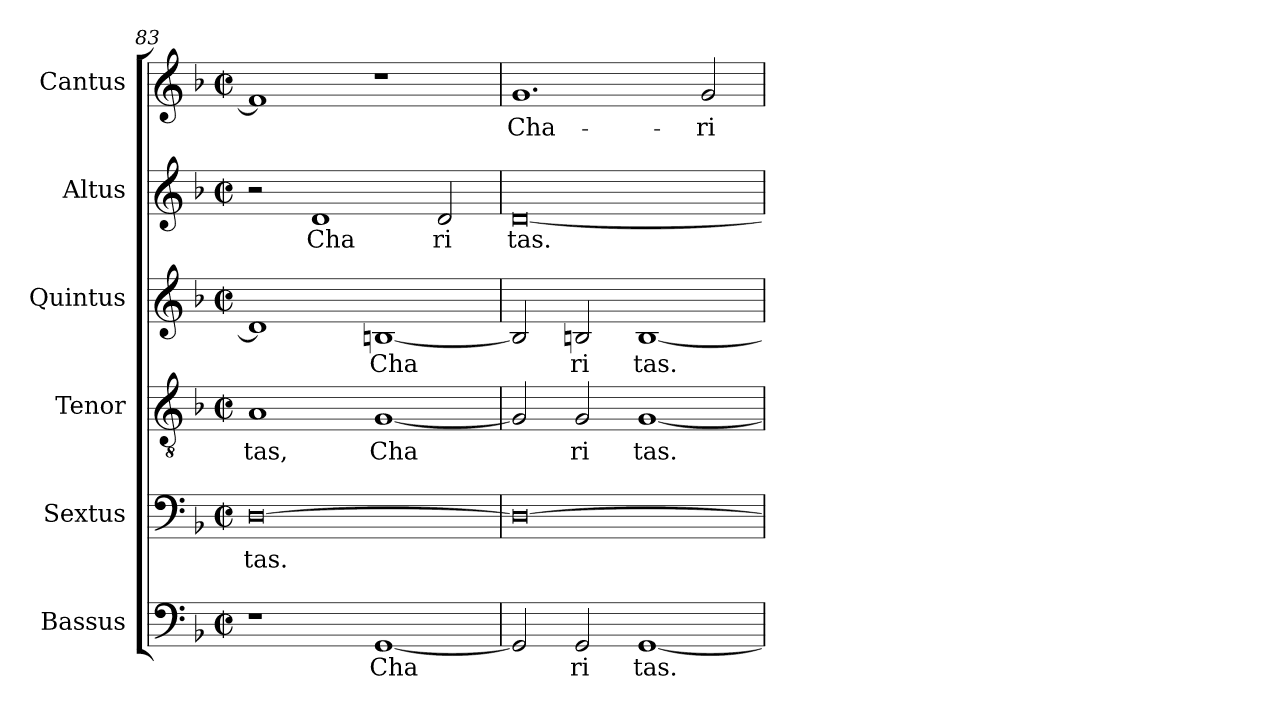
**kern	**text	**kern	**text	**kern	**text	**kern	**text	**kern	**text	**kern	**text
*part6	*part6	*part5	*part5	*part4	*part4	*part3	*part3	*part2	*part2	*part1	*part1
*staff6	*staff6	*staff5	*staff5	*staff4	*staff4	*staff3	*staff3	*staff2	*staff2	*staff1	*staff1
*I"Bassus	*	*I"Sextus	*	*I"Tenor	*	*I"Quintus	*	*I"Altus	*	*I"Cantus	*
*clefF4	*	*clefF4	*	*clefGv2	*	*clefG2	*	*clefG2	*	*clefG2	*
*k[b-]	*	*k[b-]	*	*k[b-]	*	*k[b-]	*	*k[b-]	*	*k[b-]	*
*F:	*	*F:	*	*F:	*	*F:	*	*F:	*	*F:	*
*M2/2	*	*M2/2	*	*M2/2	*	*M2/2	*	*M2/2	*	*M2/2	*
*met(c|)	*	*met(c|)	*	*met(c|)	*	*met(c|)	*	*met(c|)	*	*met(c|)	*
=83	=83	=83	=83	=83	=83	=83	=83	=83	=83	=83	=83
!	!	!	!LO:LY:b:cj	!	!LO:LY:b:cj	!	!	!	!	!	!
1r	.	[>0D	-tas.	1A	tas,	1d]	.	2r	.	1f#]	.
!	!	!	!	!	!	!	!	!	!LO:LY:b:cj	!	!
.	.	.	.	.	.	.	.	1d	Cha	.	.
!	!LO:LY:b	!	!	!	!LO:LY:b	!	!LO:LY:b	!	!	!	!
[<1GG	Cha	.	.	[<1G	Cha	[<1Bn	Cha	.	.	1r	.
!	!	!	!	!	!	!	!	!	!LO:LY:b:cj	!	!
.	.	.	.	.	.	.	.	2d/	ri	.	.
=84	=84	=84	=84	=84	=84	=84	=84	=84	=84	=84	=84
!	!	!	!	!	!	!	!	!	!LO:LY:b:cj	!	!LO:LY:b:cj
2GG/]	.	0D_>	.	2G/]	.	2B/]	.	[<0d	tas.	1.g	Cha-
!	!LO:LY:b:cj	!	!	!	!LO:LY:b:cj	!	!LO:LY:b:cj	!	!	!	!
2GG/	ri	.	.	2G/	ri	2Bn/	ri	.	.	.	.
!	!LO:LY:b:cj	!	!	!	!LO:LY:b:cj	!	!LO:LY:b:cj	!	!	!	!
[<1GG	tas.	.	.	[<1G	tas.	[<1B	tas.	.	.	.	.
!	!	!	!	!	!	!	!	!	!	!	!LO:LY:b:cj
.	.	.	.	.	.	.	.	.	.	2g/	-ri-
=	=	=	=	=	=	=	=	=	=	=	=
*-	*-	*-	*-	*-	*-	*-	*-	*-	*-	*-	*-
